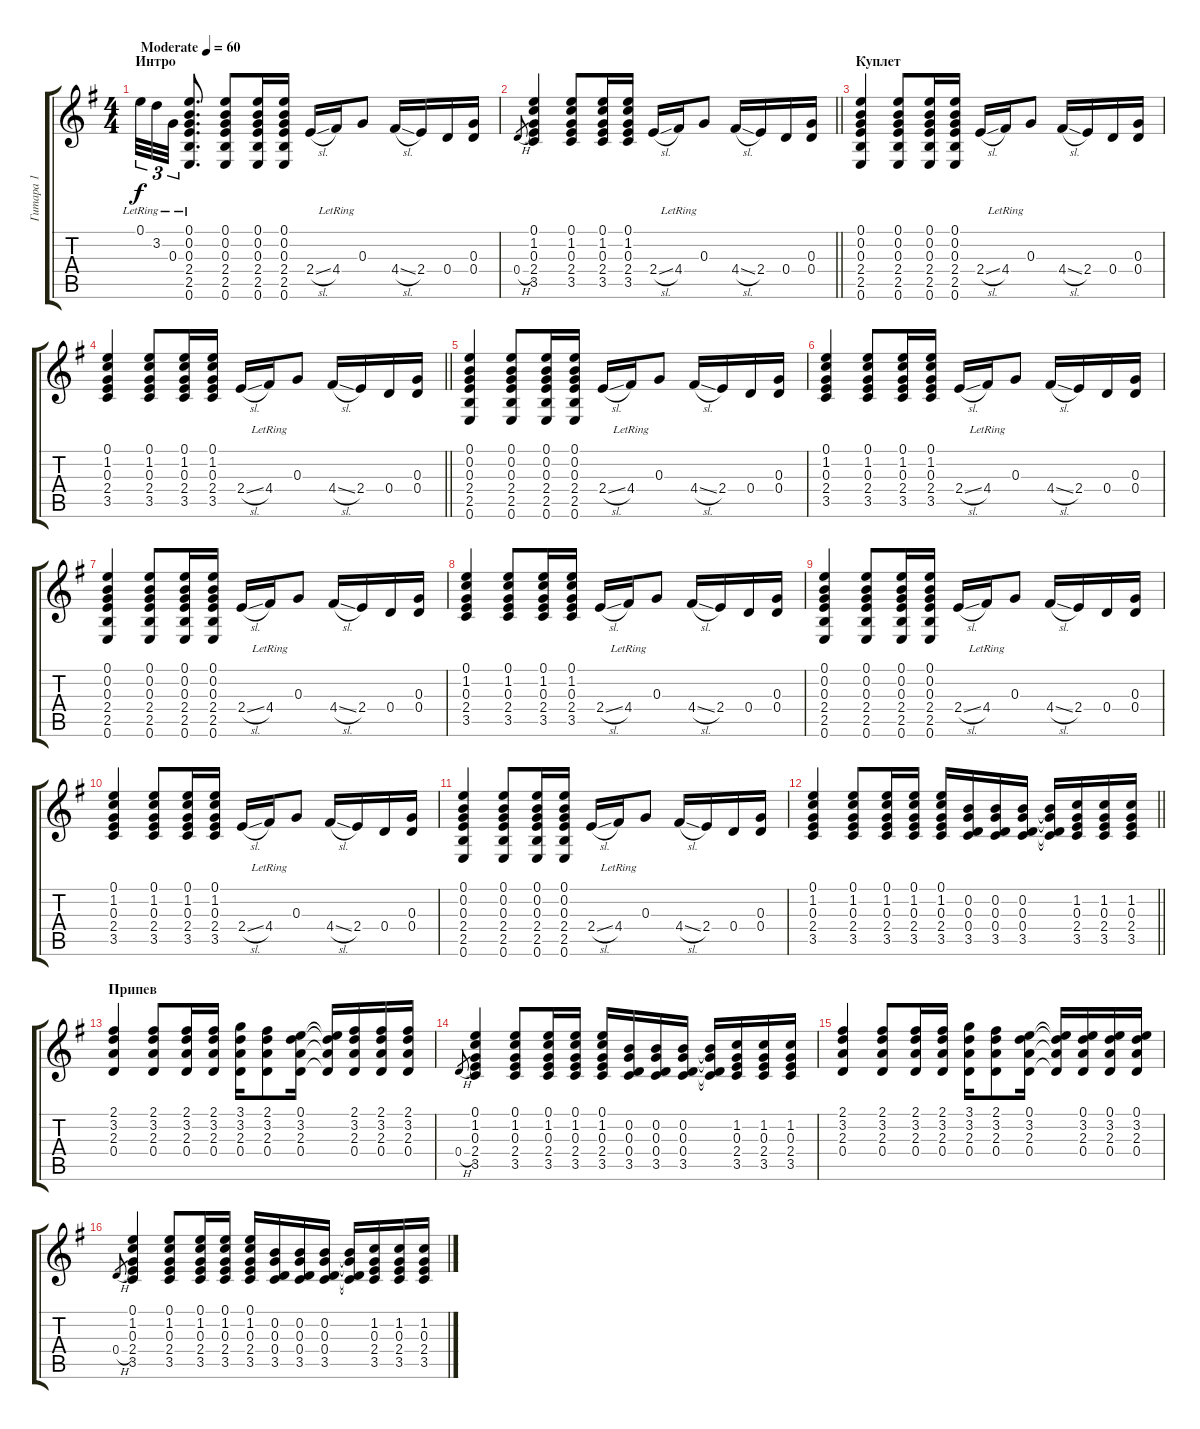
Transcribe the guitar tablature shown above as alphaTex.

\track ("Гитара 1" "Гитара 1") {instrument electricguitarclean}
\staff {score tabs}
\tuning (E4 B3 G3 D3 A2 E2) {hide}
\ts (4 4)
\section ("" "Интро")
\tempo (60 "Moderate")
\clef g2
\ks g
0.1{lr}.32{tu (3 2) dy f instrument electricguitarclean} 3.2{lr}.32{tu (3 2)} 0.3{lr}.32{tu (3 2)} (0.1 0.2 0.3 2.4{lr} 2.5 0.6).8{d} (0.1 0.2 0.3 2.4 2.5 0.6).8 (0.1 0.2 0.3 2.4 2.5 0.6).16 (0.1 0.2 0.3 2.4 2.5 0.6).16 2.4{sl}.16 4.4{lr}.16 0.3.8 4.4{sl}.16 2.4.16 0.4.16 (0.3 0.4).16 |
\barLineRight lightlight
0.4{h}.8{gr} (0.1 1.2 0.3 2.4 3.5).4 (0.1 1.2 0.3 2.4 3.5).8 (0.1 1.2 0.3 2.4 3.5).16 (0.1 1.2 0.3 2.4 3.5).16 2.4{sl}.16 4.4{lr}.16 0.3.8 4.4{sl}.16 2.4.16 0.4.16 (0.3 0.4).16 |
\section ("" "Куплет")
(0.1 0.2 0.3 2.4 2.5 0.6).4 (0.1 0.2 0.3 2.4 2.5 0.6).8 (0.1 0.2 0.3 2.4 2.5 0.6).16 (0.1 0.2 0.3 2.4 2.5 0.6).16 2.4{sl}.16 4.4{lr}.16 0.3.8 4.4{sl}.16 2.4.16 0.4.16 (0.3 0.4).16 |
\barLineRight lightlight
(0.1 1.2 0.3 2.4 3.5).4 (0.1 1.2 0.3 2.4 3.5).8 (0.1 1.2 0.3 2.4 3.5).16 (0.1 1.2 0.3 2.4 3.5).16 2.4{sl}.16 4.4{lr}.16 0.3.8 4.4{sl}.16 2.4.16 0.4.16 (0.3 0.4).16 |
(0.1 0.2 0.3 2.4 2.5 0.6).4 (0.1 0.2 0.3 2.4 2.5 0.6).8 (0.1 0.2 0.3 2.4 2.5 0.6).16 (0.1 0.2 0.3 2.4 2.5 0.6).16 2.4{sl}.16 4.4{lr}.16 0.3.8 4.4{sl}.16 2.4.16 0.4.16 (0.3 0.4).16 |
(0.1 1.2 0.3 2.4 3.5).4 (0.1 1.2 0.3 2.4 3.5).8 (0.1 1.2 0.3 2.4 3.5).16 (0.1 1.2 0.3 2.4 3.5).16 2.4{sl}.16 4.4{lr}.16 0.3.8 4.4{sl}.16 2.4.16 0.4.16 (0.3 0.4).16 |
(0.1 0.2 0.3 2.4 2.5 0.6).4 (0.1 0.2 0.3 2.4 2.5 0.6).8 (0.1 0.2 0.3 2.4 2.5 0.6).16 (0.1 0.2 0.3 2.4 2.5 0.6).16 2.4{sl}.16 4.4{lr}.16 0.3.8 4.4{sl}.16 2.4.16 0.4.16 (0.3 0.4).16 |
(0.1 1.2 0.3 2.4 3.5).4 (0.1 1.2 0.3 2.4 3.5).8 (0.1 1.2 0.3 2.4 3.5).16 (0.1 1.2 0.3 2.4 3.5).16 2.4{sl}.16 4.4{lr}.16 0.3.8 4.4{sl}.16 2.4.16 0.4.16 (0.3 0.4).16 |
(0.1 0.2 0.3 2.4 2.5 0.6).4 (0.1 0.2 0.3 2.4 2.5 0.6).8 (0.1 0.2 0.3 2.4 2.5 0.6).16 (0.1 0.2 0.3 2.4 2.5 0.6).16 2.4{sl}.16 4.4{lr}.16 0.3.8 4.4{sl}.16 2.4.16 0.4.16 (0.3 0.4).16 |
(0.1 1.2 0.3 2.4 3.5).4 (0.1 1.2 0.3 2.4 3.5).8 (0.1 1.2 0.3 2.4 3.5).16 (0.1 1.2 0.3 2.4 3.5).16 2.4{sl}.16 4.4{lr}.16 0.3.8 4.4{sl}.16 2.4.16 0.4.16 (0.3 0.4).16 |
(0.1 0.2 0.3 2.4 2.5 0.6).4 (0.1 0.2 0.3 2.4 2.5 0.6).8 (0.1 0.2 0.3 2.4 2.5 0.6).16 (0.1 0.2 0.3 2.4 2.5 0.6).16 2.4{sl}.16 4.4{lr}.16 0.3.8 4.4{sl}.16 2.4.16 0.4.16 (0.3 0.4).16 |
\barLineRight lightlight
(0.1 1.2 0.3 2.4 3.5).4 (0.1 1.2 0.3 2.4 3.5).8 (0.1 1.2 0.3 2.4 3.5).16 (0.1 1.2 0.3 2.4 3.5).16 (0.1 1.2 0.3 2.4 3.5).16 (0.2 0.3 0.4 3.5).16 (0.2 0.3 0.4 3.5).16 (0.2 0.3 0.4 3.5).16 (0.2{t} 0.3{t} 0.4{t} 3.5{t}).16 (1.2 0.3 2.4 3.5).16 (1.2 0.3 2.4 3.5).16 (1.2 0.3 2.4 3.5).16 |
\section ("" "Припев")
(2.1 3.2 2.3 0.4).4 (2.1 3.2 2.3 0.4).8 (2.1 3.2 2.3 0.4).16 (2.1 3.2 2.3 0.4).16 (3.1 3.2 2.3 0.4).16 (2.1 3.2 2.3 0.4).8 (0.1 3.2 2.3 0.4).16 (0.1{t} 3.2{t} 2.3{t} 0.4{t}).16 (2.1 3.2 2.3 0.4).16 (2.1 3.2 2.3 0.4).16 (2.1 3.2 2.3 0.4).16 |
0.4{h}.8{gr} (0.1 1.2 0.3 2.4 3.5).4 (0.1 1.2 0.3 2.4 3.5).8 (0.1 1.2 0.3 2.4 3.5).16 (0.1 1.2 0.3 2.4 3.5).16 (0.1 1.2 0.3 2.4 3.5).16 (0.2 0.3 0.4 3.5).16 (0.2 0.3 0.4 3.5).16 (0.2 0.3 0.4 3.5).16 (0.2{t} 0.3{t} 0.4{t} 3.5{t}).16 (1.2 0.3 2.4 3.5).16 (1.2 0.3 2.4 3.5).16 (1.2 0.3 2.4 3.5).16 |
(2.1 3.2 2.3 0.4).4 (2.1 3.2 2.3 0.4).8 (2.1 3.2 2.3 0.4).16 (2.1 3.2 2.3 0.4).16 (3.1 3.2 2.3 0.4).16 (2.1 3.2 2.3 0.4).8 (0.1 3.2 2.3 0.4).16 (0.1{t} 3.2{t} 2.3{t} 0.4{t}).16 (0.1 3.2 2.3 0.4).16 (0.1 3.2 2.3 0.4).16 (0.1 3.2 2.3 0.4).16 |
0.4{h}.8{gr} (0.1 1.2 0.3 2.4 3.5).4 (0.1 1.2 0.3 2.4 3.5).8 (0.1 1.2 0.3 2.4 3.5).16 (0.1 1.2 0.3 2.4 3.5).16 (0.1 1.2 0.3 2.4 3.5).16 (0.2 0.3 0.4 3.5).16 (0.2 0.3 0.4 3.5).16 (0.2 0.3 0.4 3.5).16 (0.2{t} 0.3{t} 0.4{t} 3.5{t}).16 (1.2 0.3 2.4 3.5).16 (1.2 0.3 2.4 3.5).16 (1.2 0.3 2.4 3.5).16
